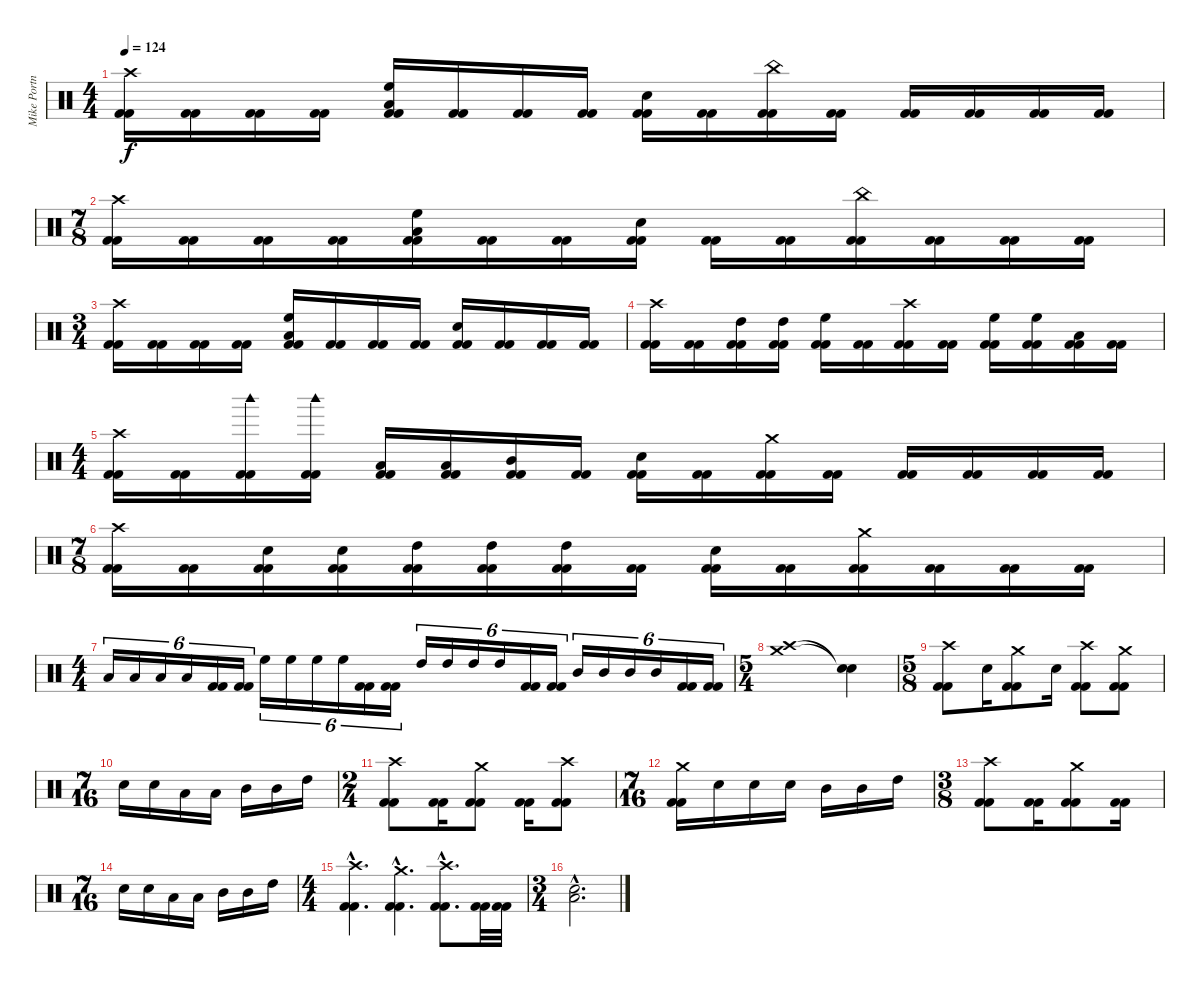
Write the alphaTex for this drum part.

\track ("Mike Portnoy - Drum" "Mike Portn") {instrument percussion}
\staff {score}
\articulation defaults
\ts (4 4)
\tempo 124
\clef neutral
\ks c
("Crash high (hit)" "Kick (hit) 2" "Kick (hit) 2").16{dy f} ("Kick (hit) 2" "Kick (hit) 2").16 ("Kick (hit) 2" "Kick (hit) 2").16 ("Kick (hit) 2" "Kick (hit) 2").16 ("High Floor Tom (hit)" "Low Floor Tom (hit)" "Kick (hit) 2" "Kick (hit) 2").16 ("Kick (hit) 2" "Kick (hit) 2").16 ("Kick (hit) 2" "Kick (hit) 2").16 ("Kick (hit) 2" "Kick (hit) 2").16 ("Snare (hit) 2" "Kick (hit) 2" "Kick (hit) 2").16 ("Kick (hit) 2" "Kick (hit) 2").16 ("China (hit)" "Kick (hit) 2" "Kick (hit) 2").16 ("Kick (hit) 2" "Kick (hit) 2").16 ("Kick (hit) 2" "Kick (hit) 2").16 ("Kick (hit) 2" "Kick (hit) 2").16 ("Kick (hit) 2" "Kick (hit) 2").16 ("Kick (hit) 2" "Kick (hit) 2").16 |
\ts (7 8)
("Crash high (hit)" "Kick (hit) 2" "Kick (hit) 2").16 ("Kick (hit) 2" "Kick (hit) 2").16 ("Kick (hit) 2" "Kick (hit) 2").16 ("Kick (hit) 2" "Kick (hit) 2").16 ("High Floor Tom (hit)" "Low Floor Tom (hit)" "Kick (hit) 2" "Kick (hit) 2").16 ("Kick (hit) 2" "Kick (hit) 2").16 ("Kick (hit) 2" "Kick (hit) 2").16 ("Snare (hit) 2" "Kick (hit) 2" "Kick (hit) 2").16 ("Kick (hit) 2" "Kick (hit) 2").16 ("Kick (hit) 2" "Kick (hit) 2").16 ("China (hit)" "Kick (hit) 2" "Kick (hit) 2").16 ("Kick (hit) 2" "Kick (hit) 2").16 ("Kick (hit) 2" "Kick (hit) 2").16 ("Kick (hit) 2" "Kick (hit) 2").16 |
\ts (3 4)
("Crash high (hit)" "Kick (hit) 2" "Kick (hit) 2").16 ("Kick (hit) 2" "Kick (hit) 2").16 ("Kick (hit) 2" "Kick (hit) 2").16 ("Kick (hit) 2" "Kick (hit) 2").16 ("High Floor Tom (hit)" "Low Floor Tom (hit)" "Kick (hit) 2" "Kick (hit) 2").16 ("Kick (hit) 2" "Kick (hit) 2").16 ("Kick (hit) 2" "Kick (hit) 2").16 ("Kick (hit) 2" "Kick (hit) 2").16 ("Snare (hit) 2" "Kick (hit) 2" "Kick (hit) 2").16 ("Kick (hit) 2" "Kick (hit) 2").16 ("Kick (hit) 2" "Kick (hit) 2").16 ("Kick (hit) 2" "Kick (hit) 2").16 |
("Crash high (hit)" "Kick (hit) 2" "Kick (hit) 2").16 ("Kick (hit) 2" "Kick (hit) 2").16 ("High Tom (hit)" "Kick (hit) 2" "Kick (hit) 2").16 ("High Tom (hit)" "Kick (hit) 2" "Kick (hit) 2").16 ("High Floor Tom (hit)" "Kick (hit) 2" "Kick (hit) 2").16 ("Kick (hit) 2" "Kick (hit) 2").16 ("Crash high (hit)" "Kick (hit) 2" "Kick (hit) 2").16 ("Kick (hit) 2" "Kick (hit) 2").16 ("High Floor Tom (hit)" "Kick (hit) 2" "Kick (hit) 2").16 ("High Floor Tom (hit)" "Kick (hit) 2" "Kick (hit) 2").16 ("Low Floor Tom (hit)" "Kick (hit) 2" "Kick (hit) 2").16 ("Kick (hit) 2" "Kick (hit) 2").16 |
\ts (4 4)
("Crash high (hit)" "Kick (hit) 2" "Kick (hit) 2").16 ("Kick (hit) 2" "Kick (hit) 2").16 ("Woodblock high (hit)" "Kick (hit) 2" "Kick (hit) 2").16 ("Woodblock high (hit)" "Kick (hit) 2" "Kick (hit) 2").16 ("Low Tom (hit)" "Kick (hit) 2" "Kick (hit) 2").16 ("Low Tom (hit)" "Kick (hit) 2" "Kick (hit) 2").16 ("Mid Tom (hit)" "Kick (hit) 2" "Kick (hit) 2").16 ("Kick (hit) 2" "Kick (hit) 2").16 ("Snare (hit) 2" "Kick (hit) 2" "Kick (hit) 2").16 ("Kick (hit) 2" "Kick (hit) 2").16 ("Crash medium (hit)" "Kick (hit) 2" "Kick (hit) 2").16 ("Kick (hit) 2" "Kick (hit) 2").16 ("Kick (hit) 2" "Kick (hit) 2").16 ("Kick (hit) 2" "Kick (hit) 2").16 ("Kick (hit) 2" "Kick (hit) 2").16 ("Kick (hit) 2" "Kick (hit) 2").16 |
\ts (7 8)
("Crash high (hit)" "Kick (hit) 2" "Kick (hit) 2").16 ("Kick (hit) 2" "Kick (hit) 2").16 ("Snare (hit) 2" "Kick (hit) 2" "Kick (hit) 2").16 ("Snare (hit) 2" "Kick (hit) 2" "Kick (hit) 2").16 ("High Tom (hit)" "Kick (hit) 2" "Kick (hit) 2").16 ("High Tom (hit)" "Kick (hit) 2" "Kick (hit) 2").16 ("High Tom (hit)" "Kick (hit) 2" "Kick (hit) 2").16 ("Kick (hit) 2" "Kick (hit) 2").16 ("Snare (hit) 2" "Kick (hit) 2" "Kick (hit) 2").16 ("Kick (hit) 2" "Kick (hit) 2").16 ("Crash medium (hit)" "Kick (hit) 2" "Kick (hit) 2").16 ("Kick (hit) 2" "Kick (hit) 2").16 ("Kick (hit) 2" "Kick (hit) 2").16 ("Kick (hit) 2" "Kick (hit) 2").16 |
\ts (4 4)
"Low Floor Tom (hit)".16{tu (6 4)} "Low Floor Tom (hit)".16{tu (6 4)} "Low Floor Tom (hit)".16{tu (6 4)} "Low Floor Tom (hit)".16{tu (6 4)} ("Kick (hit) 2" "Kick (hit) 2").16{tu (6 4)} ("Kick (hit) 2" "Kick (hit) 2").16{tu (6 4)} "High Floor Tom (hit)".16{tu (6 4)} "High Floor Tom (hit)".16{tu (6 4)} "High Floor Tom (hit)".16{tu (6 4)} "High Floor Tom (hit)".16{tu (6 4)} ("Kick (hit) 2" "Kick (hit) 2").16{tu (6 4)} ("Kick (hit) 2" "Kick (hit) 2").16{tu (6 4)} "High Tom (hit)".16{tu (6 4)} "High Tom (hit)".16{tu (6 4)} "High Tom (hit)".16{tu (6 4)} "High Tom (hit)".16{tu (6 4)} ("Kick (hit) 2" "Kick (hit) 2").16{tu (6 4)} ("Kick (hit) 2" "Kick (hit) 2").16{tu (6 4)} "Mid Tom (hit)".16{tu (6 4)} "Mid Tom (hit)".16{tu (6 4)} "Mid Tom (hit)".16{tu (6 4)} "Mid Tom (hit)".16{tu (6 4)} ("Kick (hit) 2" "Kick (hit) 2").16{tu (6 4)} ("Kick (hit) 2" "Kick (hit) 2").16{tu (6 4)} |
\ts (5 4)
("Crash high (hit)" "Crash medium (hit)").1 ("Snare (hit)"{t} "Snare (hit)"{t}).4 |
\ts (5 8)
("Crash high (hit)" "Kick (hit) 2" "Kick (hit) 2").8 "Snare (hit) 2".16 ("Crash medium (hit)" "Kick (hit) 2" "Kick (hit) 2").8 "Snare (hit) 2".16 ("Crash high (hit)" "Kick (hit) 2" "Kick (hit) 2").8 ("Crash medium (hit)" "Kick (hit) 2" "Kick (hit) 2").8 |
\ts (7 16)
"Snare (hit) 2".16 "Snare (hit) 2".16 "Low Tom (hit)".16 "Low Tom (hit)".16 "Mid Tom (hit)".16 "Mid Tom (hit)".16 "High Tom (hit)".16 |
\ts (2 4)
("Crash high (hit)" "Kick (hit) 2" "Kick (hit) 2").8 ("Kick (hit) 2" "Kick (hit) 2").16 ("Crash medium (hit)" "Kick (hit) 2" "Kick (hit) 2").8 ("Kick (hit) 2" "Kick (hit) 2").16 ("Crash high (hit)" "Kick (hit) 2" "Kick (hit) 2").8 |
\ts (7 16)
("Crash medium (hit)" "Kick (hit) 2" "Kick (hit) 2").16 "Snare (hit) 2".16 "Snare (hit) 2".16 "Snare (hit) 2".16 "Mid Tom (hit)".16 "Mid Tom (hit)".16 "High Tom (hit)".16 |
\ts (3 8)
("Crash high (hit)" "Kick (hit) 2" "Kick (hit) 2").8 ("Kick (hit) 2" "Kick (hit) 2").16 ("Crash medium (hit)" "Kick (hit) 2" "Kick (hit) 2").8 ("Kick (hit) 2" "Kick (hit) 2").16 |
\ts (7 16)
"Snare (hit) 2".16 "Snare (hit) 2".16 "Low Tom (hit)".16 "Low Tom (hit)".16 "Mid Tom (hit)".16 "Mid Tom (hit)".16 "High Tom (hit)".16 |
\ts (4 4)
("Crash high (hit)"{hac} "Kick (hit) 2"{hac} "Kick (hit) 2"{hac}).4{d} ("Crash medium (hit)"{hac} "Kick (hit) 2"{hac} "Kick (hit) 2"{hac}).4{d} ("Crash high (hit)"{hac} "Kick (hit) 2"{hac} "Kick (hit) 2"{hac}).8{d} ("Kick (hit) 2" "Kick (hit) 2").32 ("Kick (hit) 2" "Kick (hit) 2").32 |
\ts (3 4)
("Low Floor Tom (hit)"{hac} "Snare (hit) 2"{hac}).2{d}
